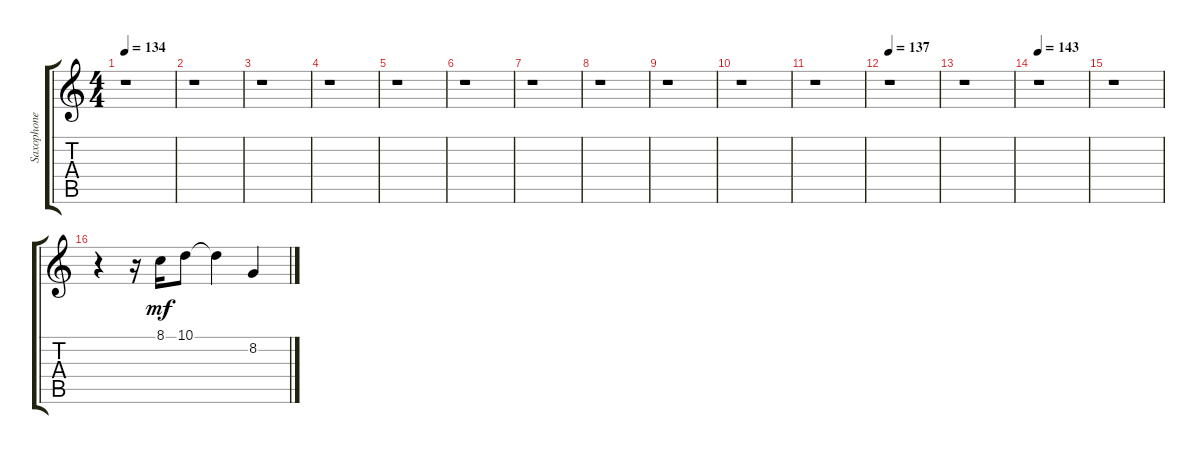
\track ("Saxophone" "Saxophone") {instrument tenorsax}
\staff {score tabs}
\tuning (E4 B3 G3 D3 A2 E2) {hide}
\ts (4 4)
\tempo 134
\clef g2
\ks c
r.1{dy mf} |
r.1 |
r.1 |
r.1 |
r.1 |
r.1 |
r.1 |
r.1 |
r.1 |
r.1 |
r.1 |
\tempo 137
r.1 |
r.1 |
\tempo 143
r.1 |
r.1 |
r.4 r.16 8.1.16 10.1.8 10.1{t}.4 8.2.4
